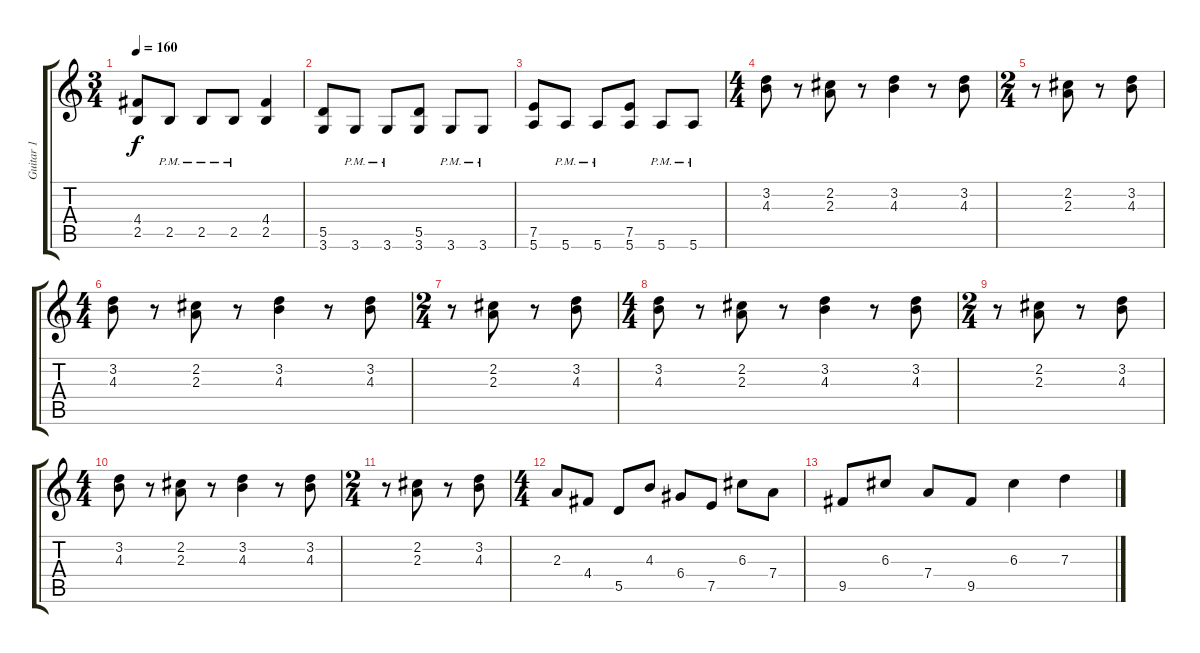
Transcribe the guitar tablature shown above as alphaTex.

\track ("Guitar 1" "Guitar 1") {instrument distortionguitar}
\staff {score tabs}
\tuning (E4 B3 G3 D3 A2 E2) {hide}
\ts (3 4)
\tempo 160
\clef g2
\ks c
(4.4 2.5).8{dy f} 2.5{pm}.8 2.5{pm}.8 2.5{pm}.8 (4.4 2.5).4 |
(5.5 3.6).8 3.6{pm}.8 3.6{pm}.8 (5.5 3.6).8 3.6{pm}.8 3.6{pm}.8 |
(7.5 5.6).8 5.6{pm}.8 5.6{pm}.8 (7.5 5.6).8 5.6{pm}.8 5.6{pm}.8 |
\ts (4 4)
(3.2 4.3).8 r.8 (2.2 2.3).8 r.8 (3.2 4.3).4 r.8 (3.2 4.3).8 |
\ts (2 4)
r.8 (2.2 2.3).8 r.8 (3.2 4.3).8 |
\ts (4 4)
(3.2 4.3).8 r.8 (2.2 2.3).8 r.8 (3.2 4.3).4 r.8 (3.2 4.3).8 |
\ts (2 4)
r.8 (2.2 2.3).8 r.8 (3.2 4.3).8 |
\ts (4 4)
(3.2 4.3).8 r.8 (2.2 2.3).8 r.8 (3.2 4.3).4 r.8 (3.2 4.3).8 |
\ts (2 4)
r.8 (2.2 2.3).8 r.8 (3.2 4.3).8 |
\ts (4 4)
(3.2 4.3).8 r.8 (2.2 2.3).8 r.8 (3.2 4.3).4 r.8 (3.2 4.3).8 |
\ts (2 4)
r.8 (2.2 2.3).8 r.8 (3.2 4.3).8 |
\ts (4 4)
2.3.8 4.4.8 5.5.8 4.3.8 6.4.8 7.5.8 6.3.8 7.4.8 |
9.5.8 6.3.8 7.4.8 9.5.8 6.3.4 7.3.4
